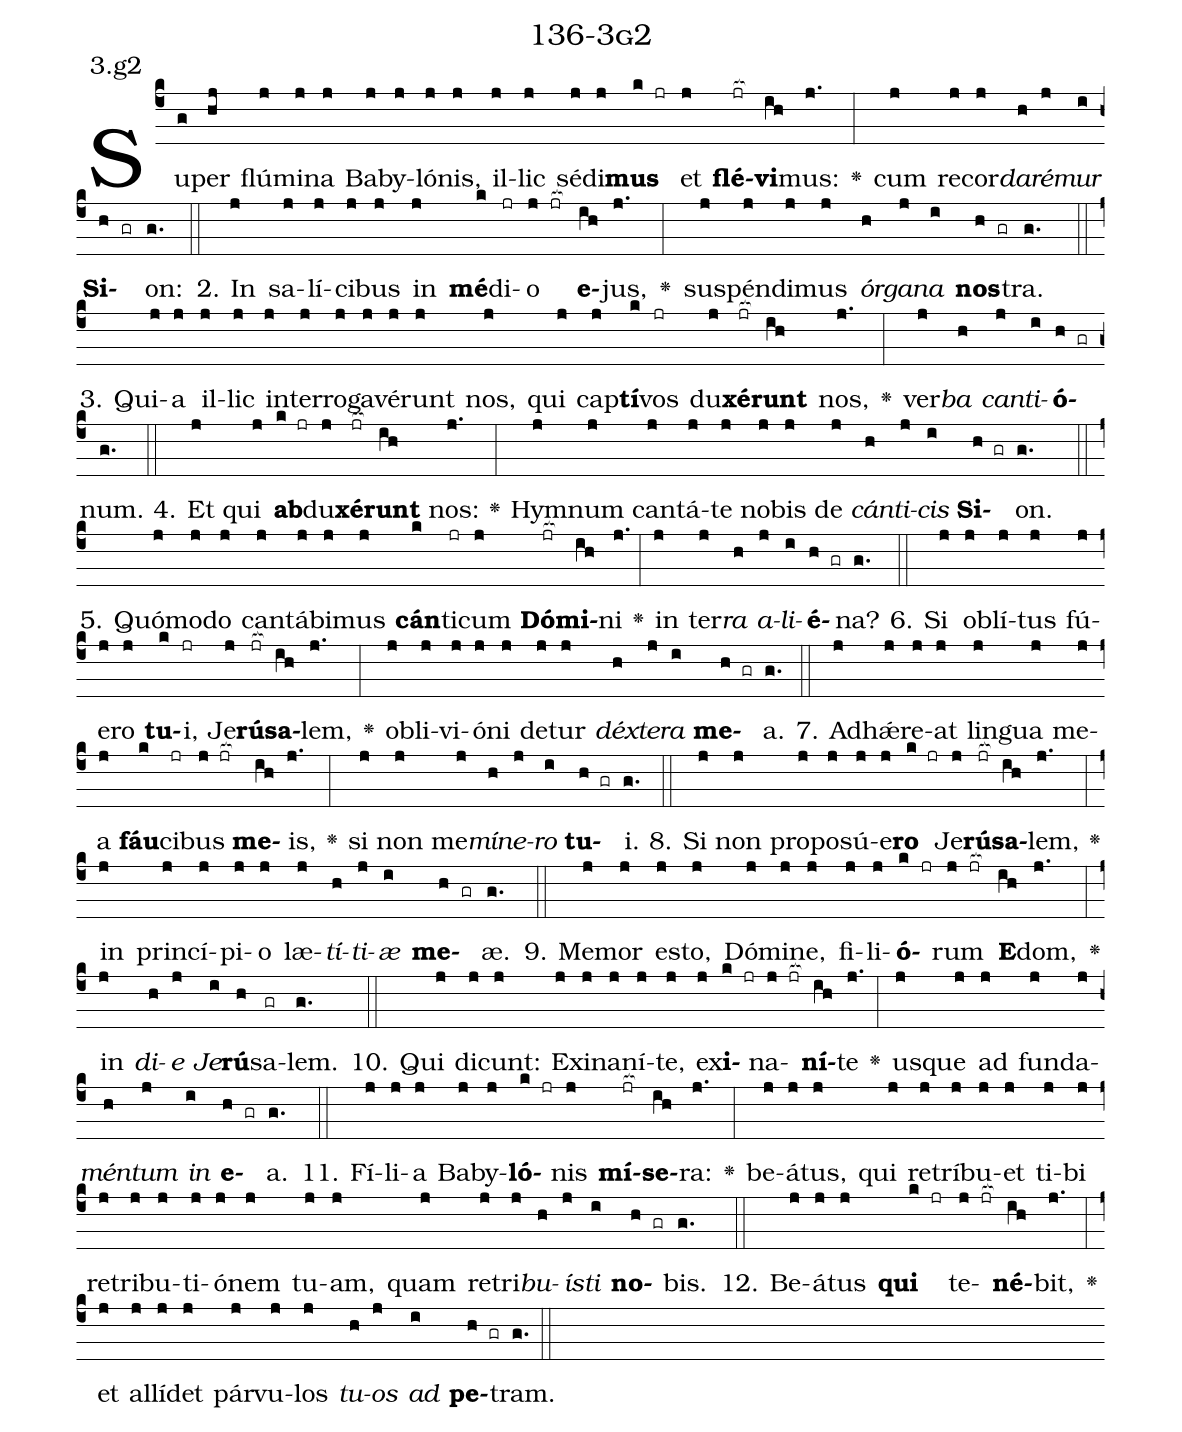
name: 136-3g2;
annotation: 3.g2;
%%
(c4)Su(g)per(hj) flú(j)mi(j)na(j) Ba(j)by(j)ló(j)nis,(j) il(j)lic(j) sé(j)di(j)<b>mus</b>(k jr) et(j) <b>flé</b>(jr[ocb:1{])<b>vi</b>(ih[ocb:0}])mus:(j.) <v>\greheightstar</v>(:) cum(j) re(j)cor(j)<i>da</i>(h)<i>ré</i>(j)<i>mur</i>(i) <b>Si</b>(h gr)on:(g.) (::)
2. In(j) sa(j)lí(j)ci(j)bus(j) in(j) <b>mé</b>(k)di(jr)o(j jr[ocb:1{]) <b>e</b>(ih[ocb:0}])jus,(j.) <v>\greheightstar</v>(:) sus(j)pén(j)di(j)mus(j) <i>ór</i>(h)<i>ga</i>(j)<i>na</i>(i) <b>nos</b>(h gr)tra.(g.) (::)
3. Qui(j)a(j) il(j)lic(j) in(j)ter(j)ro(j)ga(j)vé(j)runt(j) nos,(j) qui(j) cap(j)<b>tí</b>(k)vos(jr) du(j)<b>xé</b>(jr[ocb:1{])<b>runt</b>(ih[ocb:0}]) nos,(j.) <v>\greheightstar</v>(:) ver(j)<i>ba</i>(h) <i>can</i>(j)<i>ti</i>(i)<b>ó</b>(h gr)num.(g.) (::)
4. Et(j) qui(j) <b>ab</b>(k jr)du(j)<b>xé</b>(jr[ocb:1{])<b>runt</b>(ih[ocb:0}]) nos:(j.) <v>\greheightstar</v>(:) Hym(j)num(j) can(j)tá(j)te(j) no(j)bis(j) de(j) <i>cán</i>(h)<i>ti</i>(j)<i>cis</i>(i) <b>Si</b>(h gr)on.(g.) (::)
5. Quó(j)mo(j)do(j) can(j)tá(j)bi(j)mus(j) <b>cán</b>(k)ti(jr)cum(j) <b>Dó</b>(jr[ocb:1{])<b>mi</b>(ih[ocb:0}])ni(j.) <v>\greheightstar</v>(:) in(j) ter(j)<i>ra</i>(h) <i>a</i>(j)<i>li</i>(i)<b>é</b>(h gr)na?(g.) (::)
6. Si(j) ob(j)lí(j)tus(j) fú(j)e(j)ro(j) <b>tu</b>(k)i,(jr) Je(j)<b>rú</b>(jr[ocb:1{])<b>sa</b>(ih[ocb:0}])lem,(j.) <v>\greheightstar</v>(:) ob(j)li(j)vi(j)ó(j)ni(j) de(j)tur(j) <i>déx</i>(h)<i>te</i>(j)<i>ra</i>(i) <b>me</b>(h gr)a.(g.) (::)
7. Ad(j)hǽ(j)re(j)at(j) lin(j)gua(j) me(j)a(j) <b>fáu</b>(k)ci(jr)bus(j jr[ocb:1{]) <b>me</b>(ih[ocb:0}])is,(j.) <v>\greheightstar</v>(:) si(j) non(j) me(j)<i>mí</i>(h)<i>ne</i>(j)<i>ro</i>(i) <b>tu</b>(h gr)i.(g.) (::)
8. Si(j) non(j) pro(j)po(j)sú(j)e(j)<b>ro</b>(k jr) Je(j)<b>rú</b>(jr[ocb:1{])<b>sa</b>(ih[ocb:0}])lem,(j.) <v>\greheightstar</v>(:) in(j) prin(j)cí(j)pi(j)o(j) læ(j)<i>tí</i>(h)<i>ti</i>(j)<i>æ</i>(i) <b>me</b>(h gr)æ.(g.) (::)
9. Me(j)mor(j) es(j)to,(j) Dó(j)mi(j)ne,(j) fi(j)li(j)<b>ó</b>(k jr)rum(j jr[ocb:1{]) <b>E</b>(ih[ocb:0}])dom,(j.) <v>\greheightstar</v>(:) in(j) <i>di</i>(h)<i>e</i>(j) <i>Je</i>(i)<b>rú</b>(h)sa(gr)lem.(g.) (::)
10. Qui(j) di(j)cunt:(j) Ex(j)i(j)na(j)ní(j)te,(j) ex(j)<b>i</b>(k jr)na(j jr[ocb:1{])<b>ní</b>(ih[ocb:0}])te(j.) <v>\greheightstar</v>(:) us(j)que(j) ad(j) fun(j)da(j)<i>mén</i>(h)<i>tum</i>(j) <i>in</i>(i) <b>e</b>(h gr)a.(g.) (::)
11. Fí(j)li(j)a(j) Ba(j)by(j)<b>ló</b>(k jr)nis(j) <b>mí</b>(jr[ocb:1{])<b>se</b>(ih[ocb:0}])ra:(j.) <v>\greheightstar</v>(:) be(j)á(j)tus,(j) qui(j) re(j)trí(j)bu(j)et(j) ti(j)bi(j) re(j)tri(j)bu(j)ti(j)ó(j)nem(j) tu(j)am,(j) quam(j) re(j)tri(j)<i>bu</i>(h)<i>ís</i>(j)<i>ti</i>(i) <b>no</b>(h gr)bis.(g.) (::)
12. Be(j)á(j)tus(j) <b>qui</b>(k jr) te(j jr[ocb:1{])<b>né</b>(ih[ocb:0}])bit,(j.) <v>\greheightstar</v>(:) et(j) al(j)lí(j)det(j) pár(j)vu(j)los(j) <i>tu</i>(h)<i>os</i>(j) <i>ad</i>(i) <b>pe</b>(h gr)tram.(g.) (::)
